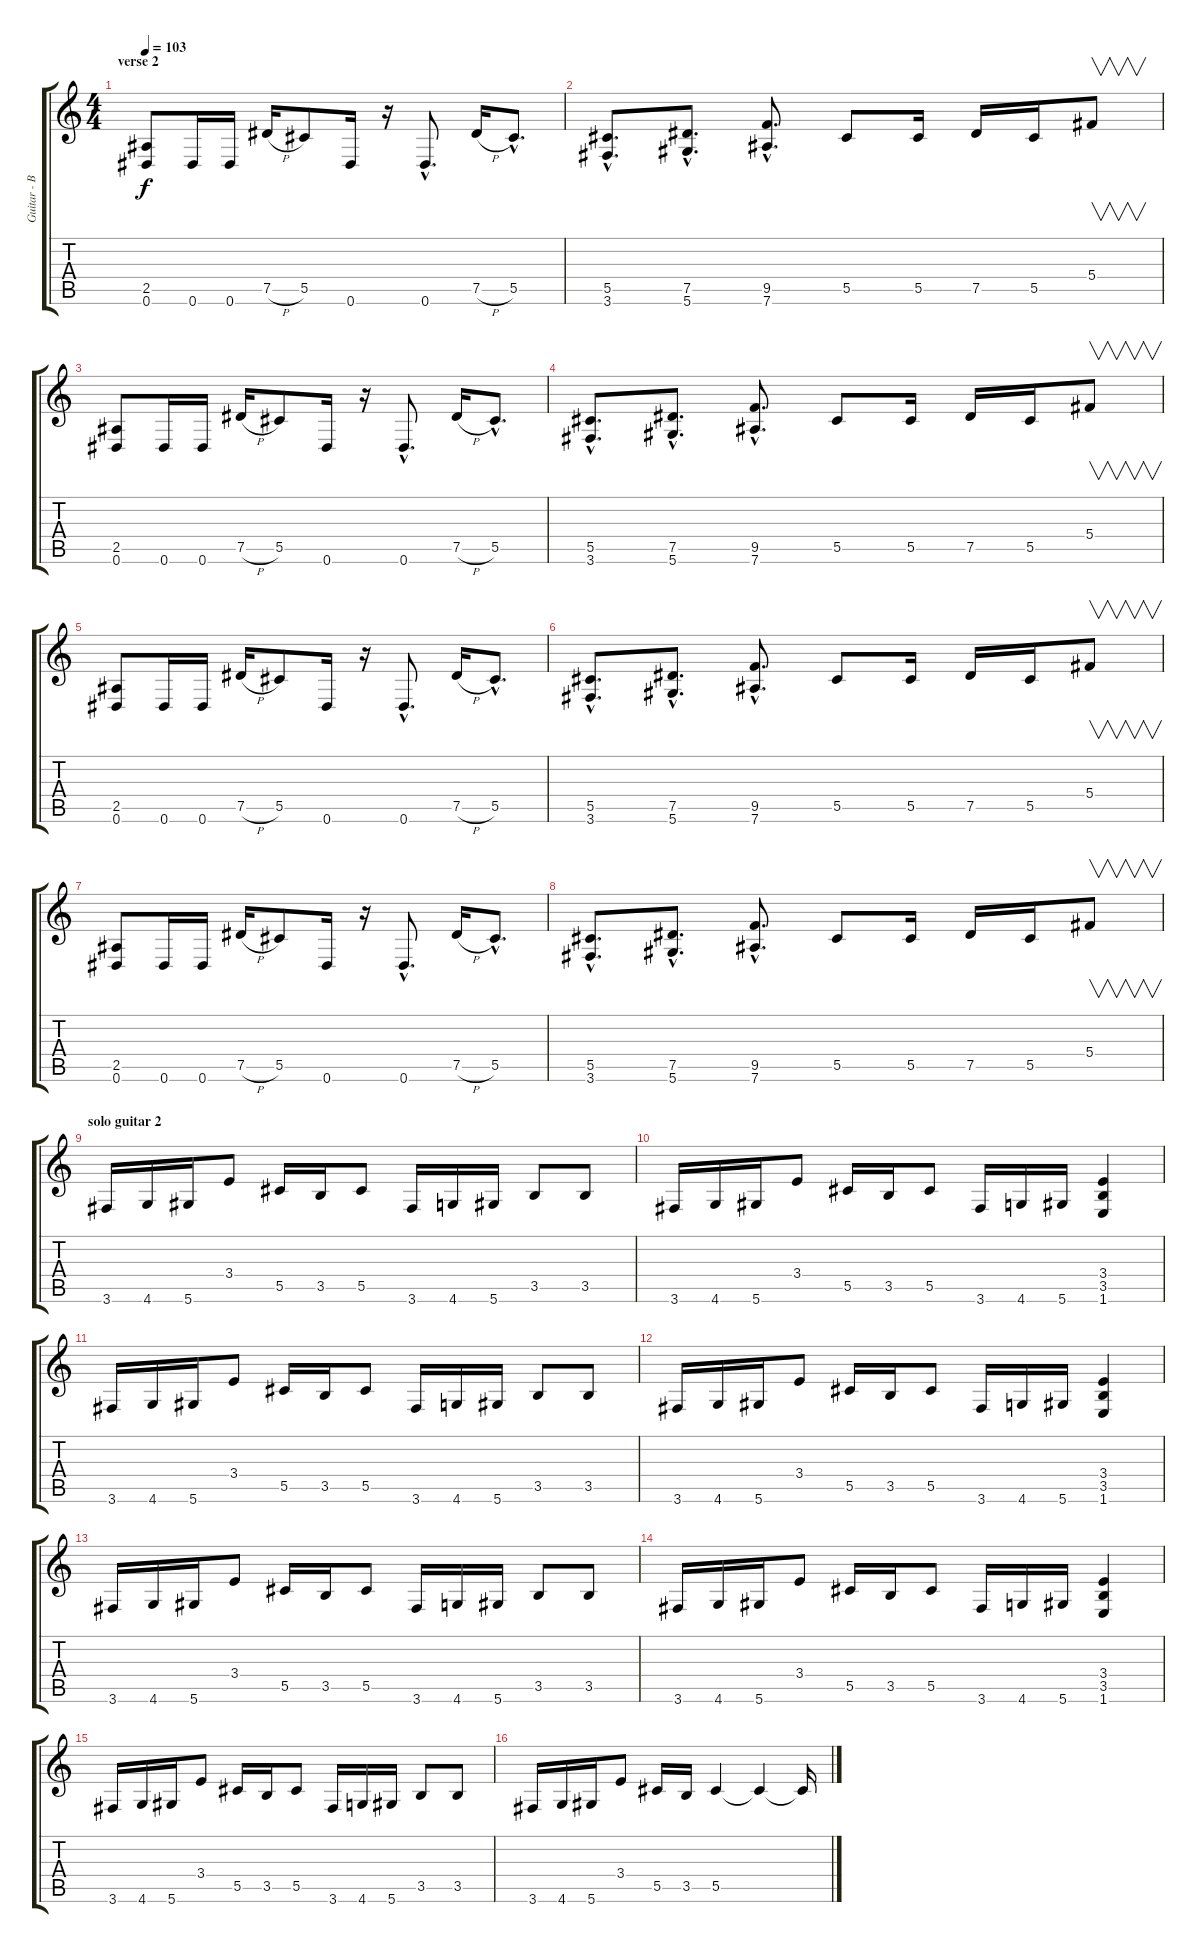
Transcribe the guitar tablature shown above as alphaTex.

\track ("Guitar - Billy" "Guitar - B") {instrument distortionguitar}
\staff {score tabs}
\tuning (Eb4 Bb3 Gb3 Db3 Ab2 Eb2) {hide}
\ts (4 4)
\section ("" "verse 2")
\tempo 103
\clef g2
\ks c
(2.5 0.6).8{dy f} 0.6.16 0.6.16 7.5{h}.16 5.5.8 0.6.16 r.16 0.6{hac}.8{d} 7.5{h}.16 5.5{hac}.8{d} |
(5.5{hac} 3.6{hac}).8{d} (7.5{hac} 5.6{hac}).8{d} (9.5{hac} 7.6{hac}).8{d} 5.5.8 5.5.16 7.5.16 5.5.16 5.4.8{v} |
(2.5 0.6).8 0.6.16 0.6.16 7.5{h}.16 5.5.8 0.6.16 r.16 0.6{hac}.8{d} 7.5{h}.16 5.5{hac}.8{d} |
(5.5{hac} 3.6{hac}).8{d} (7.5{hac} 5.6{hac}).8{d} (9.5{hac} 7.6{hac}).8{d} 5.5.8 5.5.16 7.5.16 5.5.16 5.4.8{v} |
(2.5 0.6).8 0.6.16 0.6.16 7.5{h}.16 5.5.8 0.6.16 r.16 0.6{hac}.8{d} 7.5{h}.16 5.5{hac}.8{d} |
(5.5{hac} 3.6{hac}).8{d} (7.5{hac} 5.6{hac}).8{d} (9.5{hac} 7.6{hac}).8{d} 5.5.8 5.5.16 7.5.16 5.5.16 5.4.8{v} |
(2.5 0.6).8 0.6.16 0.6.16 7.5{h}.16 5.5.8 0.6.16 r.16 0.6{hac}.8{d} 7.5{h}.16 5.5{hac}.8{d} |
(5.5{hac} 3.6{hac}).8{d} (7.5{hac} 5.6{hac}).8{d} (9.5{hac} 7.6{hac}).8{d} 5.5.8 5.5.16 7.5.16 5.5.16 5.4.8{v} |
\section ("" "solo guitar 2")
3.6.16 4.6.16 5.6.16 3.4.8 5.5.16 3.5.16 5.5.8 3.6.16 4.6.16 5.6.16 3.5.8 3.5.8 |
3.6.16 4.6.16 5.6.16 3.4.8 5.5.16 3.5.16 5.5.8 3.6.16 4.6.16 5.6.16 (3.4 3.5 1.6).4 |
3.6.16 4.6.16 5.6.16 3.4.8 5.5.16 3.5.16 5.5.8 3.6.16 4.6.16 5.6.16 3.5.8 3.5.8 |
3.6.16 4.6.16 5.6.16 3.4.8 5.5.16 3.5.16 5.5.8 3.6.16 4.6.16 5.6.16 (3.4 3.5 1.6).4 |
3.6.16 4.6.16 5.6.16 3.4.8 5.5.16 3.5.16 5.5.8 3.6.16 4.6.16 5.6.16 3.5.8 3.5.8 |
3.6.16 4.6.16 5.6.16 3.4.8 5.5.16 3.5.16 5.5.8 3.6.16 4.6.16 5.6.16 (3.4 3.5 1.6).4 |
3.6.16 4.6.16 5.6.16 3.4.8 5.5.16 3.5.16 5.5.8 3.6.16 4.6.16 5.6.16 3.5.8 3.5.8 |
3.6.16 4.6.16 5.6.16 3.4.8 5.5.16 3.5.16 5.5.4 5.5{t}.4 5.5{t}.16
